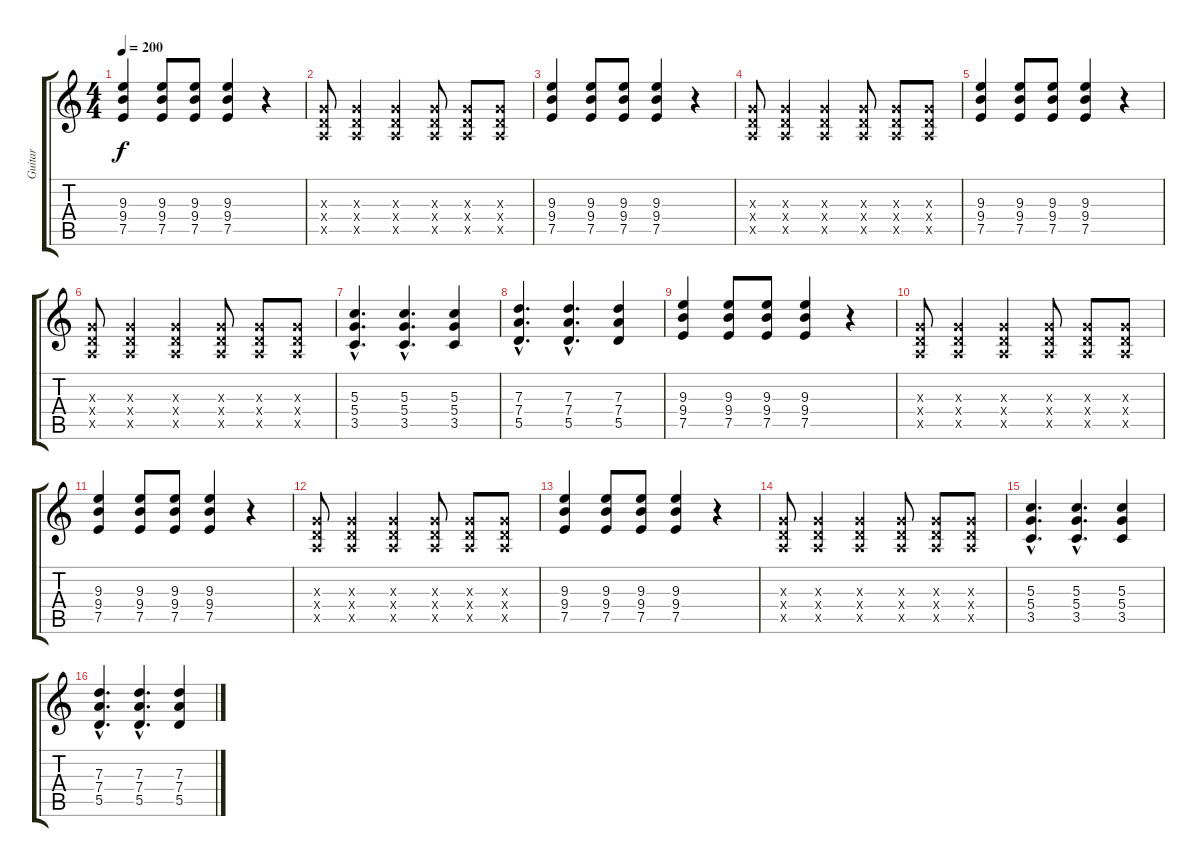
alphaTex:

\track ("Guitar" "Guitar") {instrument distortionguitar}
\staff {score tabs}
\tuning (E4 B3 G3 D3 A2 E2) {hide}
\ts (4 4)
\tempo 200
\clef g2
\ks c
(9.3 9.4 7.5).4{dy f} (9.3 9.4 7.5).8 (9.3 9.4 7.5).8 (9.3 9.4 7.5).4 r.4 |
(0.3{x} 0.4{x} 0.5{x}).8 (0.3{x} 0.4{x} 0.5{x}).4 (0.3{x} 0.4{x} 0.5{x}).4 (0.3{x} 0.4{x} 0.5{x}).8 (0.3{x} 0.4{x} 0.5{x}).8 (0.3{x} 0.4{x} 0.5{x}).8 |
(9.3 9.4 7.5).4 (9.3 9.4 7.5).8 (9.3 9.4 7.5).8 (9.3 9.4 7.5).4 r.4 |
(0.3{x} 0.4{x} 0.5{x}).8 (0.3{x} 0.4{x} 0.5{x}).4 (0.3{x} 0.4{x} 0.5{x}).4 (0.3{x} 0.4{x} 0.5{x}).8 (0.3{x} 0.4{x} 0.5{x}).8 (0.3{x} 0.4{x} 0.5{x}).8 |
(9.3 9.4 7.5).4 (9.3 9.4 7.5).8 (9.3 9.4 7.5).8 (9.3 9.4 7.5).4 r.4 |
(0.3{x} 0.4{x} 0.5{x}).8 (0.3{x} 0.4{x} 0.5{x}).4 (0.3{x} 0.4{x} 0.5{x}).4 (0.3{x} 0.4{x} 0.5{x}).8 (0.3{x} 0.4{x} 0.5{x}).8 (0.3{x} 0.4{x} 0.5{x}).8 |
(5.3{hac} 5.4{hac} 3.5{hac}).4{d} (5.3{hac} 5.4{hac} 3.5{hac}).4{d} (5.3 5.4 3.5).4 |
(7.3{hac} 7.4{hac} 5.5{hac}).4{d} (7.3{hac} 7.4{hac} 5.5{hac}).4{d} (7.3 7.4 5.5).4 |
(9.3 9.4 7.5).4 (9.3 9.4 7.5).8 (9.3 9.4 7.5).8 (9.3 9.4 7.5).4 r.4 |
(0.3{x} 0.4{x} 0.5{x}).8 (0.3{x} 0.4{x} 0.5{x}).4 (0.3{x} 0.4{x} 0.5{x}).4 (0.3{x} 0.4{x} 0.5{x}).8 (0.3{x} 0.4{x} 0.5{x}).8 (0.3{x} 0.4{x} 0.5{x}).8 |
(9.3 9.4 7.5).4 (9.3 9.4 7.5).8 (9.3 9.4 7.5).8 (9.3 9.4 7.5).4 r.4 |
(0.3{x} 0.4{x} 0.5{x}).8 (0.3{x} 0.4{x} 0.5{x}).4 (0.3{x} 0.4{x} 0.5{x}).4 (0.3{x} 0.4{x} 0.5{x}).8 (0.3{x} 0.4{x} 0.5{x}).8 (0.3{x} 0.4{x} 0.5{x}).8 |
(9.3 9.4 7.5).4 (9.3 9.4 7.5).8 (9.3 9.4 7.5).8 (9.3 9.4 7.5).4 r.4 |
(0.3{x} 0.4{x} 0.5{x}).8 (0.3{x} 0.4{x} 0.5{x}).4 (0.3{x} 0.4{x} 0.5{x}).4 (0.3{x} 0.4{x} 0.5{x}).8 (0.3{x} 0.4{x} 0.5{x}).8 (0.3{x} 0.4{x} 0.5{x}).8 |
(5.3{hac} 5.4{hac} 3.5{hac}).4{d} (5.3{hac} 5.4{hac} 3.5{hac}).4{d} (5.3 5.4 3.5).4 |
(7.3{hac} 7.4{hac} 5.5{hac}).4{d} (7.3{hac} 7.4{hac} 5.5{hac}).4{d} (7.3 7.4 5.5).4
